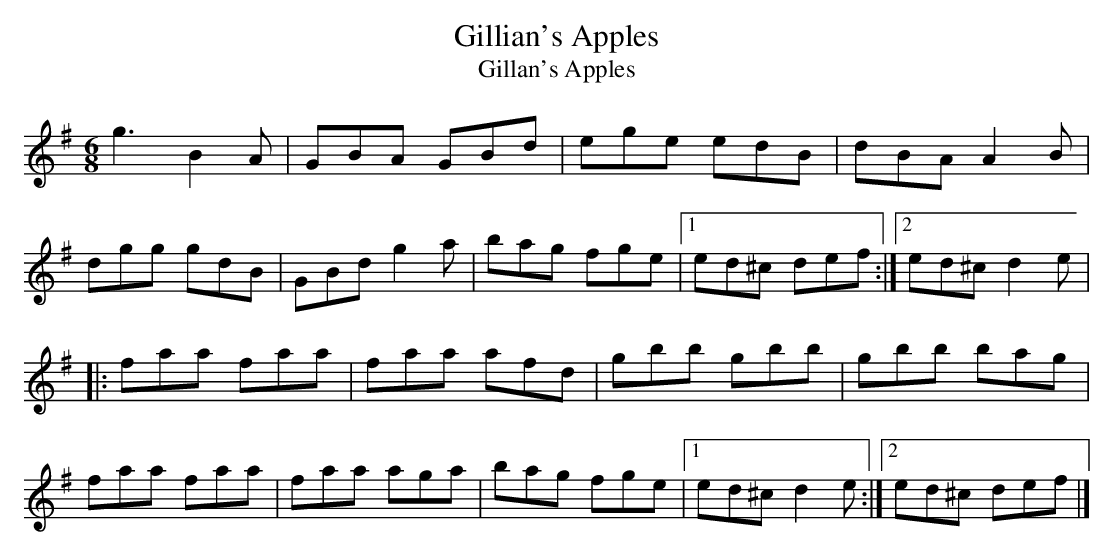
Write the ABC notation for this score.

X:1
T:Gillian's Apples
T:Gillan's Apples
M:6/8
L:1/8
K:G
g3 B2A|GBA GBd|ege edB|dBA A2B|!
dgg gdB|GBd g2a|bag fge|1ed^c def:|2ed^c d2e|!
|:faa faa|faa afd|gbb gbb|gbb bag|!
faa faa|faa aga|bag fge|1ed^c d2e:|2ed^c def|]!
